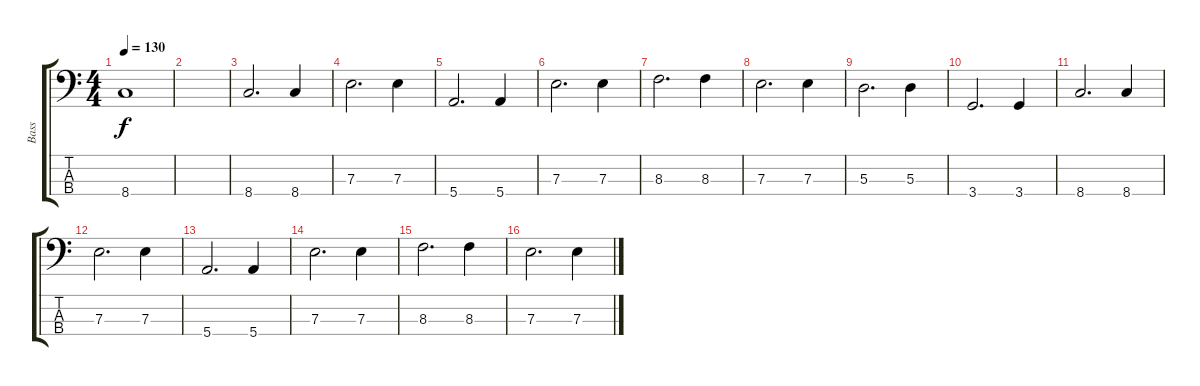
\track ("Bass" "Bass") {instrument fretlessbass}
\staff {score tabs}
\tuning (G2 D2 A1 E1) {hide}
\ts (4 4)
\tempo 130
\clef f4
\ks c
8.4.1{dy f} |
|
8.4.2{d} 8.4.4 |
7.3.2{d} 7.3.4 |
5.4.2{d} 5.4.4 |
7.3.2{d} 7.3.4 |
8.3.2{d} 8.3.4 |
7.3.2{d} 7.3.4 |
5.3.2{d} 5.3.4 |
3.4.2{d} 3.4.4 |
8.4.2{d} 8.4.4 |
7.3.2{d} 7.3.4 |
5.4.2{d} 5.4.4 |
7.3.2{d} 7.3.4 |
8.3.2{d} 8.3.4 |
7.3.2{d} 7.3.4
